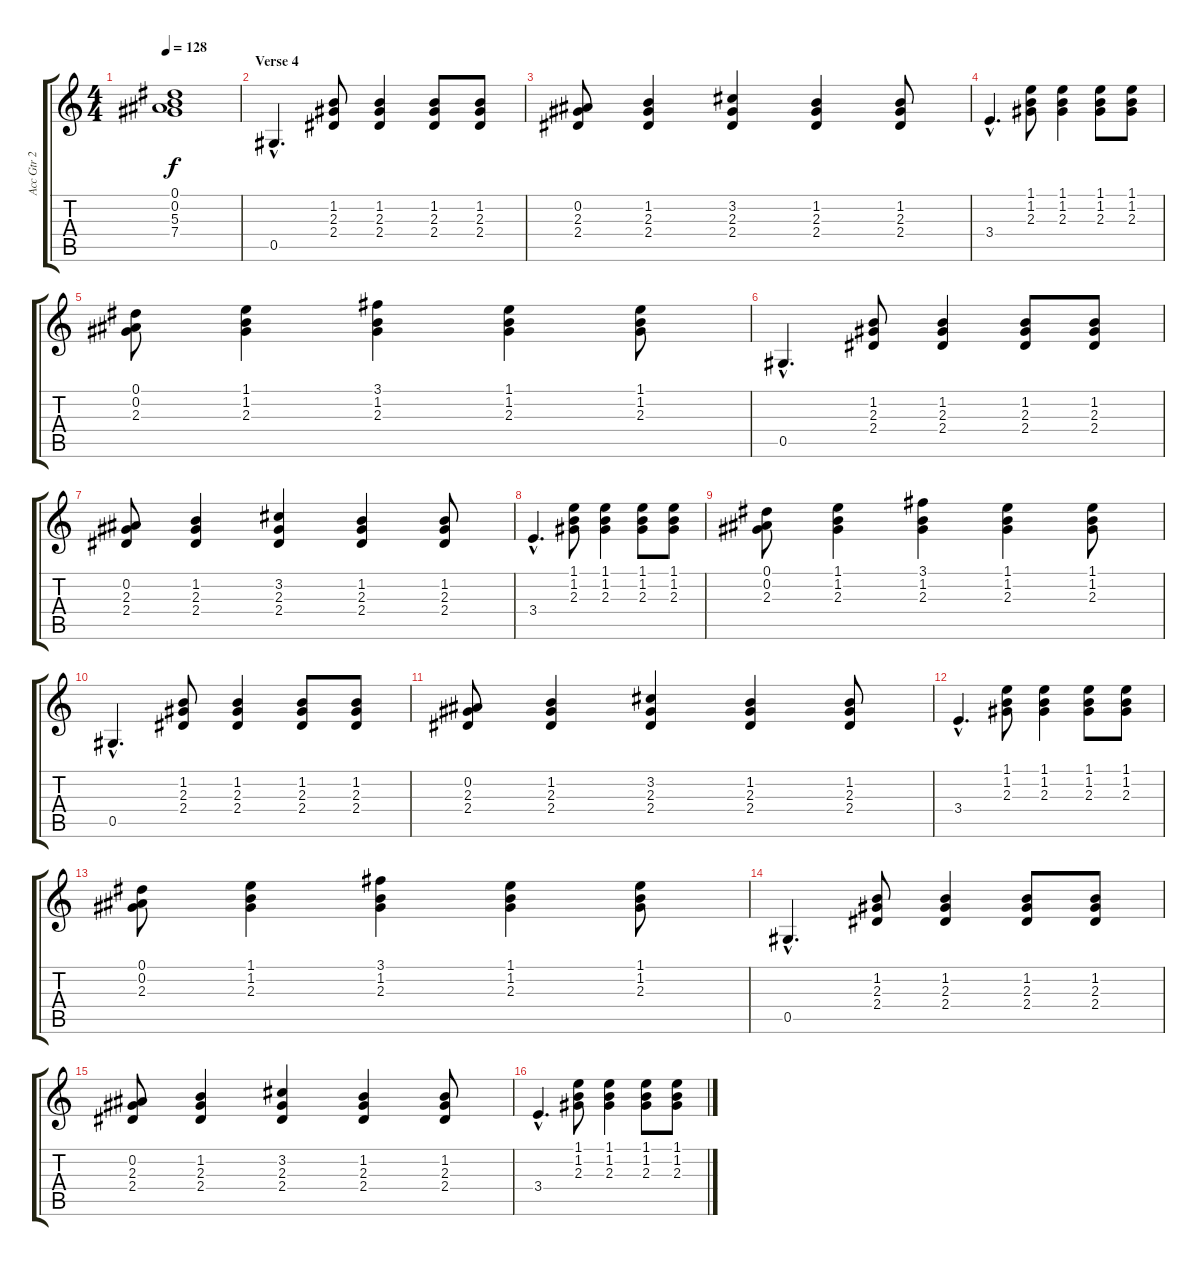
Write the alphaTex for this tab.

\track ("Acc Gtr 2" "Acc Gtr 2") {instrument acousticguitarsteel}
\staff {score tabs}
\tuning (Eb4 Bb3 Gb3 Db3 Ab2 Eb2) {hide}
\ts (4 4)
\tempo 128
\clef g2
\ks c
(0.1{t} 0.2{t} 5.3{t} 7.4{t}).1{dy f} |
\section ("" "Verse 4")
0.5{hac}.4{d} (1.2 2.3 2.4).8 (1.2 2.3 2.4).4 (1.2 2.3 2.4).8 (1.2 2.3 2.4).8 |
(0.2 2.3 2.4).8 (1.2 2.3 2.4).4 (3.2 2.3 2.4).4 (1.2 2.3 2.4).4 (1.2 2.3 2.4).8 |
3.4{hac}.4{d} (1.1 1.2 2.3).8 (1.1 1.2 2.3).4 (1.1 1.2 2.3).8 (1.1 1.2 2.3).8 |
(0.1 0.2 2.3).8 (1.1 1.2 2.3).4 (3.1 1.2 2.3).4 (1.1 1.2 2.3).4 (1.1 1.2 2.3).8 |
0.5{hac}.4{d} (1.2 2.3 2.4).8 (1.2 2.3 2.4).4 (1.2 2.3 2.4).8 (1.2 2.3 2.4).8 |
(0.2 2.3 2.4).8 (1.2 2.3 2.4).4 (3.2 2.3 2.4).4 (1.2 2.3 2.4).4 (1.2 2.3 2.4).8 |
3.4{hac}.4{d} (1.1 1.2 2.3).8 (1.1 1.2 2.3).4 (1.1 1.2 2.3).8 (1.1 1.2 2.3).8 |
(0.1 0.2 2.3).8 (1.1 1.2 2.3).4 (3.1 1.2 2.3).4 (1.1 1.2 2.3).4 (1.1 1.2 2.3).8 |
0.5{hac}.4{d} (1.2 2.3 2.4).8 (1.2 2.3 2.4).4 (1.2 2.3 2.4).8 (1.2 2.3 2.4).8 |
(0.2 2.3 2.4).8 (1.2 2.3 2.4).4 (3.2 2.3 2.4).4 (1.2 2.3 2.4).4 (1.2 2.3 2.4).8 |
3.4{hac}.4{d} (1.1 1.2 2.3).8 (1.1 1.2 2.3).4 (1.1 1.2 2.3).8 (1.1 1.2 2.3).8 |
(0.1 0.2 2.3).8 (1.1 1.2 2.3).4 (3.1 1.2 2.3).4 (1.1 1.2 2.3).4 (1.1 1.2 2.3).8 |
0.5{hac}.4{d} (1.2 2.3 2.4).8 (1.2 2.3 2.4).4 (1.2 2.3 2.4).8 (1.2 2.3 2.4).8 |
(0.2 2.3 2.4).8 (1.2 2.3 2.4).4 (3.2 2.3 2.4).4 (1.2 2.3 2.4).4 (1.2 2.3 2.4).8 |
3.4{hac}.4{d} (1.1 1.2 2.3).8 (1.1 1.2 2.3).4 (1.1 1.2 2.3).8 (1.1 1.2 2.3).8
